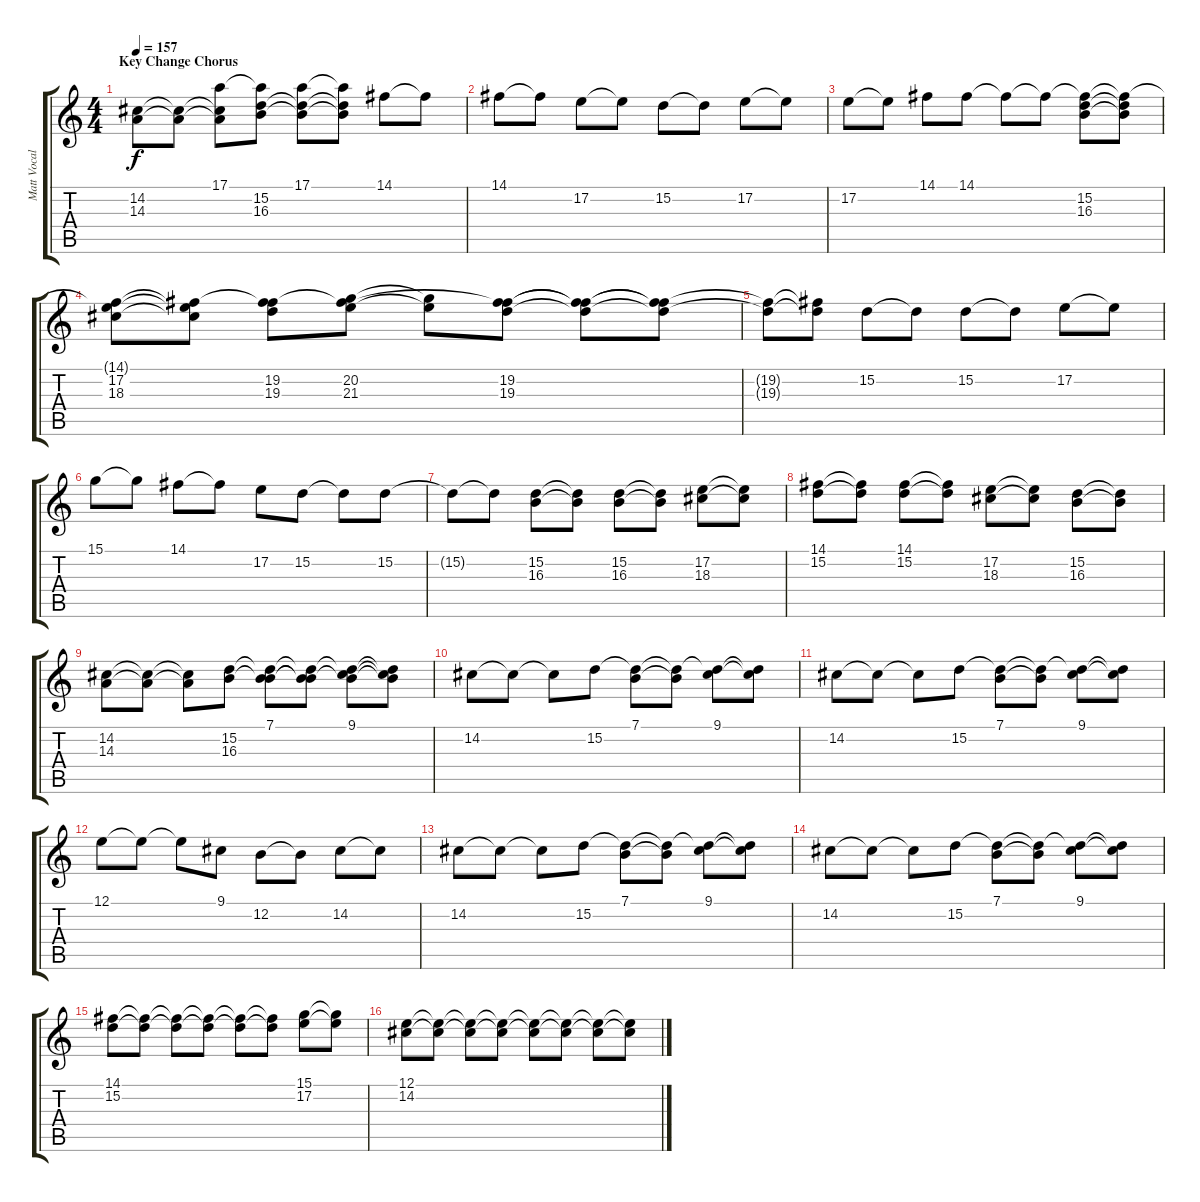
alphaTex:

\track ("Matt Vocals/Extra Guitar" "Matt Vocal") {instrument lead2sawtooth}
\staff {score tabs}
\tuning (E4 B3 G3 D3 A2 D2) {hide}
\ts (4 4)
\section ("" "Key Change Chorus")
\tempo 157
\clef g2
\ks c
(14.2 14.3).8{dy f} (14.2{t} 14.3{t}).8 (17.1 14.2{t} 14.3{t}).8 (17.1{t} 15.2 16.3).8 (17.1 15.2{t} 16.3{t}).8 (17.1{t} 15.2{t} 16.3{t}).8 14.1.8 14.1{t}.8 |
14.1.8 14.1{t}.8 17.2.8 17.2{t}.8 15.2.8 15.2{t}.8 17.2.8 17.2{t}.8 |
17.2.8 17.2{t}.8 14.1.8 14.1.8 14.1{t}.8 14.1{t}.8 (14.1{t} 15.2 16.3).8 (14.1{t} 15.2{t} 16.3{t}).8 |
(14.1{t} 17.2 18.3).8 (14.1{t} 17.2{t} 18.3{t}).8 (14.1{t} 19.2 19.3).8 (14.1{t} 20.2 21.3).8 (20.2{t} 21.3{t}).8 (14.1{t} 19.2 19.3).8 (14.1{t} 19.2{t} 19.3{t}).8 (14.1{t} 19.2{t} 19.3{t}).8 |
(19.2{t} 19.3{t}).8 (19.2{t} 19.3{t}).8 15.2.8 15.2{t}.8 15.2.8 15.2{t}.8 17.2.8 17.2{t}.8 |
15.1.8 15.1{t}.8 14.1.8 14.1{t}.8 17.2.8 15.2.8 15.2{t}.8 15.2.8 |
15.2{t}.8 15.2{t}.8 (15.2 16.3).8 (15.2{t} 16.3{t}).8 (15.2 16.3).8 (15.2{t} 16.3{t}).8 (17.2 18.3).8 (17.2{t} 18.3{t}).8 |
(14.1 15.2).8 (14.1{t} 15.2{t}).8 (14.1 15.2).8 (14.1{t} 15.2{t}).8 (17.2 18.3).8 (17.2{t} 18.3{t}).8 (15.2 16.3).8 (15.2{t} 16.3{t}).8 |
(14.2 14.3).8 (14.2{t} 14.3{t}).8 (14.2{t} 14.3{t}).8 (15.2 16.3).8 (7.1 15.2{t} 16.3{t}).8 (7.1{t} 15.2{t} 16.3{t}).8 (9.1 15.2{t} 16.3{t}).8 (9.1{t} 15.2{t} 16.3{t}).8 |
14.2.8 14.2{t}.8 14.2{t}.8 15.2.8 (7.1 15.2{t}).8 (7.1{t} 15.2{t}).8 (9.1 15.2{t}).8 (9.1{t} 15.2{t}).8 |
14.2.8 14.2{t}.8 14.2{t}.8 15.2.8 (7.1 15.2{t}).8 (7.1{t} 15.2{t}).8 (9.1 15.2{t}).8 (9.1{t} 15.2{t}).8 |
12.1.8 12.1{t}.8 12.1{t}.8 9.1.8 12.2.8 12.2{t}.8 14.2.8 14.2{t}.8 |
14.2.8 14.2{t}.8 14.2{t}.8 15.2.8 (7.1 15.2{t}).8 (7.1{t} 15.2{t}).8 (9.1 15.2{t}).8 (9.1{t} 15.2{t}).8 |
14.2.8 14.2{t}.8 14.2{t}.8 15.2.8 (7.1 15.2{t}).8 (7.1{t} 15.2{t}).8 (9.1 15.2{t}).8 (9.1{t} 15.2{t}).8 |
(14.1 15.2).8 (14.1{t} 15.2{t}).8 (14.1{t} 15.2{t}).8 (14.1{t} 15.2{t}).8 (14.1{t} 15.2{t}).8 (14.1{t} 15.2{t}).8 (15.1 17.2).8 (15.1{t} 17.2{t}).8 |
(12.1 14.2).8 (12.1{t} 14.2{t}).8 (12.1{t} 14.2{t}).8 (12.1{t} 14.2{t}).8 (12.1{t} 14.2{t}).8 (12.1{t} 14.2{t}).8 (12.1{t} 14.2{t}).8 (12.1{t} 14.2{t}).8
